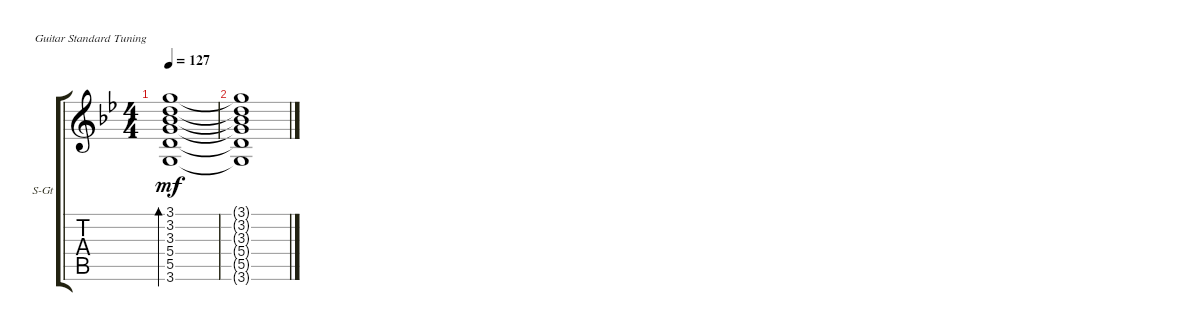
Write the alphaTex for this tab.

\defaultSystemsLayout 4
\bracketExtendMode groupsimilarinstruments
\firstSystemTrackNameOrientation horizontal
\otherSystemsTrackNameOrientation horizontal
\track ("Steel Guitar" "S-Gt") {instrument acousticguitarsteel}
\staff {score tabs}
\tuning (E4 B3 G3 D3 A2 E2)
\ts (4 4)
\tempo 127
\clef g2
\ks gminor
(3.6 5.5 5.4 3.3 3.2 3.1).1{bd 30 dy mf} |
(3.6{t} 5.5{t} 5.4{t} 3.3{t} 3.2{t} 3.1{t}).1
